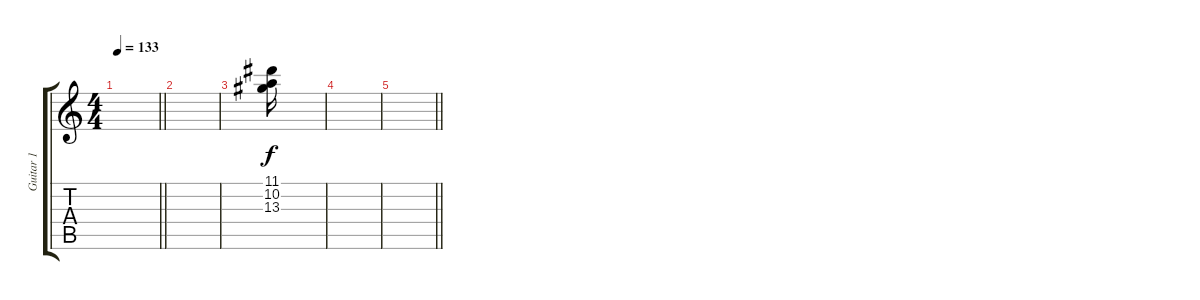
\track ("Guitar 1" "Guitar 1") {instrument distortionguitar}
\staff {score tabs}
\tuning (E4 B3 G3 D3 A2 D2) {hide}
\ts (4 4)
\tempo 133
\clef g2
\barLineRight lightlight
\ks c
|
|
(11.1 10.2 13.3).16 |
|
\barLineRight lightlight
